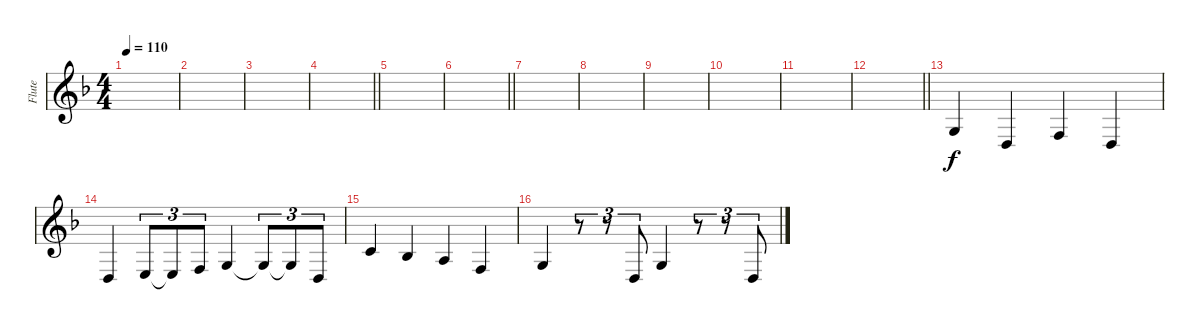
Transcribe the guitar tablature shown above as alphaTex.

\track ("Flute" "Flute") {instrument flute}
\staff {score}
\tuning (E4 B3 G3 D3 A2 E2) {hide}
\ts (4 4)
\tempo 110
\clef g2
\ks f
|
|
|
\barLineRight lightlight
|
\section ("" "")
|
\barLineRight lightlight
|
|
|
|
|
|
\barLineRight lightlight
|
\section ("" "")
5.4.4 5.5.4 8.5.4 5.5.4 |
5.5.4 7.5.8{tu (3 2)} 7.5{t}.8{tu (3 2)} 8.5.8{tu (3 2)} 5.4.4 5.4{t}.8{tu (3 2)} 5.4{t}.8{tu (3 2)} 5.5.8{tu (3 2)} |
5.3.4 8.4.4 7.4.4 8.5.4 |
5.4.4 r.8{tu (3 2)} r.8{tu (3 2)} 5.5.8{tu (3 2)} 5.4.4 r.8{tu (3 2)} r.8{tu (3 2)} 5.5.8{tu (3 2)}
